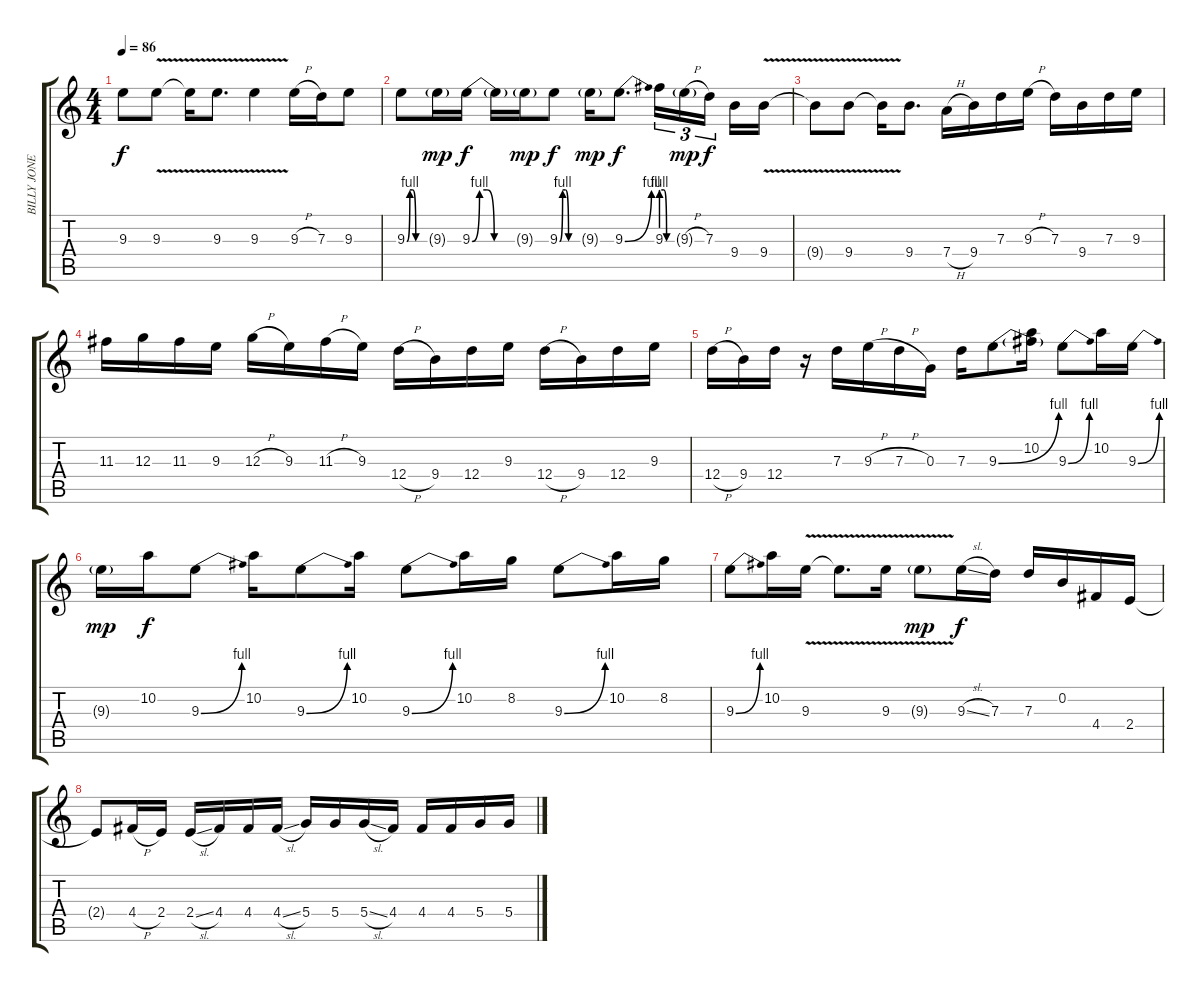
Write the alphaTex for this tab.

\track ("BILLY JONES" "BILLY JONE") {instrument electricguitarclean}
\staff {score tabs}
\tuning (E4 B3 G3 D3 A2 E2) {hide}
\ts (4 4)
\tempo 86
\clef g2
\ks c
9.3{t}.8{dy f} 9.3{v}.8 9.3{t}.16 9.3{v}.8{d} 9.3{v}.4 9.3{h}.16 7.3.16 9.3.8 |
9.3{be (custom 0 0 10 4 20 4 30 0 60 0)}.8 9.3{g}.16{dy mp} 9.3{be (custom 0 0 10 4 20 4 30 0 60 0)}.16{dy f} 9.3{t}.16 9.3{g}.16{dy mp} 9.3{be (custom 0 0 10 4 20 4 30 0 60 0)}.8{dy f} 9.3{g}.16{dy mp} 9.3{be (bend 0 0 60 4)}.8{d dy f} 9.3{be (custom 0 4 15 4 30 0 60 0)}.16{tu (3 2)} 9.3{h g}.16{tu (3 2) dy mp} 7.3.16{tu (3 2) dy f beam splitsecondary} 9.4.16 9.4{v}.16 |
9.4{t}.8 9.4{v}.8 9.4{t}.16 9.4.8{d} 7.4{h}.16 9.4.16 7.3.16 9.3{h}.16 7.3.16 9.4.16 7.3.16 9.3.16 |
11.3.16 12.3.16 11.3.16 9.3.16 12.3{h}.16 9.3.16 11.3{h}.16 9.3.16 12.4{h}.16 9.4.16 12.4.16 9.3.16 12.4{h}.16 9.4.16 12.4.16 9.3.16 |
12.4{h}.16 9.4.16 12.4.16 r.16 7.3.16 9.3{h}.16 7.3{h}.16 0.3.16 7.3.16 9.3{be (bend 0 0 60 4)}.8 (10.2 9.3{t}).16 9.3{be (bend 0 0 60 4)}.8 10.2.16 9.3{be (bend 0 0 60 4)}.16 |
9.3{g}.16{dy mp} 10.2.16{dy f} 9.3{be (bend 0 0 60 4)}.8 10.2.16 9.3{be (bend 0 0 60 4)}.8 10.2.16 9.3{be (bend 0 0 60 4)}.8 10.2.16 8.2.16 9.3{be (bend 0 0 60 4)}.8 10.2.16 8.2.16 |
9.3{be (bend 0 0 60 4)}.8 10.2.16 9.3{v}.16 9.3{t}.8{d} 9.3{v}.16 9.3{v g}.8{dy mp} 9.3{sl}.16{dy f} 7.3.16 7.3.16 0.2.16 4.4.16 2.4.16 |
2.4{t}.8 4.4{h}.16 2.4.16 2.4{sl}.16 4.4.16 4.4.16 4.4{sl}.16 5.4.16 5.4.16 5.4{sl}.16 4.4.16 4.4.16 4.4.16 5.4.16 5.4.16
